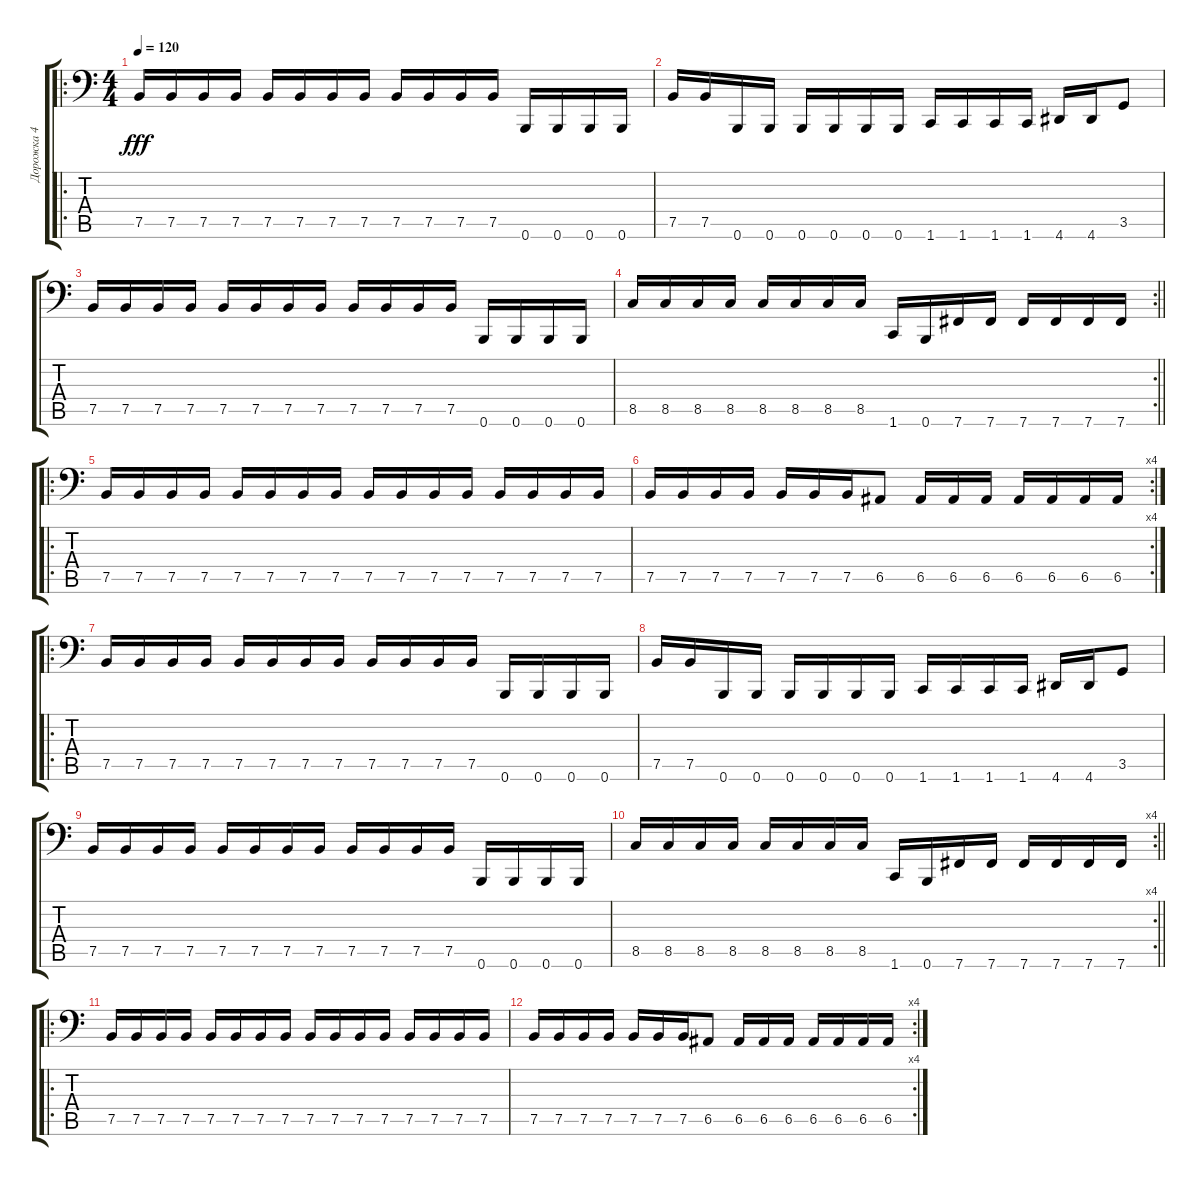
\track ("Дорожка 4" "Дорожка 4") {solo instrument electricbasspick}
\staff {score tabs}
\tuning (B2 Gb2 D2 A1 E1 B0) {hide}
\ro
\ts (4 4)
\tempo 120
\clef f4
\ks c
7.5.16{dy fff} 7.5.16 7.5.16 7.5.16 7.5.16 7.5.16 7.5.16 7.5.16 7.5.16 7.5.16 7.5.16 7.5.16 0.6.16 0.6.16 0.6.16 0.6.16 |
7.5.16 7.5.16 0.6.16 0.6.16 0.6.16 0.6.16 0.6.16 0.6.16 1.6.16 1.6.16 1.6.16 1.6.16 4.6.16 4.6.16 3.5.8 |
7.5.16 7.5.16 7.5.16 7.5.16 7.5.16 7.5.16 7.5.16 7.5.16 7.5.16 7.5.16 7.5.16 7.5.16 0.6.16 0.6.16 0.6.16 0.6.16 |
\rc 2
\barLineRight lightlight
8.5.16 8.5.16 8.5.16 8.5.16 8.5.16 8.5.16 8.5.16 8.5.16 1.6.16 0.6.16 7.6.16 7.6.16 7.6.16 7.6.16 7.6.16 7.6.16 |
\ro
7.5.16 7.5.16 7.5.16 7.5.16 7.5.16 7.5.16 7.5.16 7.5.16 7.5.16 7.5.16 7.5.16 7.5.16 7.5.16 7.5.16 7.5.16 7.5.16 |
\rc 4
7.5.16 7.5.16 7.5.16 7.5.16 7.5.16 7.5.16 7.5.16 6.5.8 6.5.16 6.5.16 6.5.16 6.5.16 6.5.16 6.5.16 6.5.16 |
\ro
7.5.16 7.5.16 7.5.16 7.5.16 7.5.16 7.5.16 7.5.16 7.5.16 7.5.16 7.5.16 7.5.16 7.5.16 0.6.16 0.6.16 0.6.16 0.6.16 |
7.5.16 7.5.16 0.6.16 0.6.16 0.6.16 0.6.16 0.6.16 0.6.16 1.6.16 1.6.16 1.6.16 1.6.16 4.6.16 4.6.16 3.5.8 |
7.5.16 7.5.16 7.5.16 7.5.16 7.5.16 7.5.16 7.5.16 7.5.16 7.5.16 7.5.16 7.5.16 7.5.16 0.6.16 0.6.16 0.6.16 0.6.16 |
\rc 4
\barLineRight lightlight
8.5.16 8.5.16 8.5.16 8.5.16 8.5.16 8.5.16 8.5.16 8.5.16 1.6.16 0.6.16 7.6.16 7.6.16 7.6.16 7.6.16 7.6.16 7.6.16 |
\ro
7.5.16 7.5.16 7.5.16 7.5.16 7.5.16 7.5.16 7.5.16 7.5.16 7.5.16 7.5.16 7.5.16 7.5.16 7.5.16 7.5.16 7.5.16 7.5.16 |
\rc 4
7.5.16 7.5.16 7.5.16 7.5.16 7.5.16 7.5.16 7.5.16 6.5.8 6.5.16 6.5.16 6.5.16 6.5.16 6.5.16 6.5.16 6.5.16
